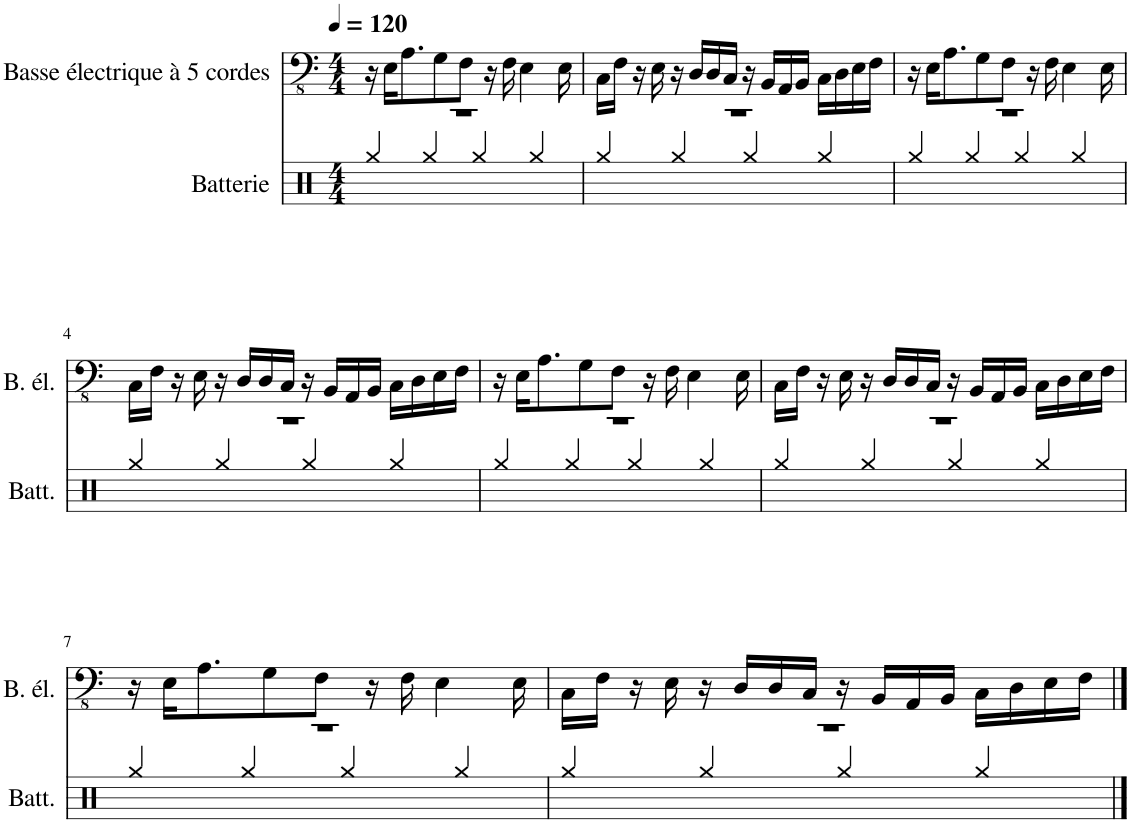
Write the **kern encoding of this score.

**kern	**kern
*part2	*part1
*staff2	*staff1
*I"Batterie	*I"Basse électrique à 5 cordes
*I'Batt.	*I'B. él.
*clefX	*clefFv4
*k[]	*k[]
*M4/4	*M4/4
*MM120	*MM120
=1	=1
*^	*
1r	4Rgg/	16r
.	.	16EE\KL
.	.	8.AA\
.	4Rgg/	.
.	.	8GG\
.	.	8FF\J
.	4Rgg/	.
.	.	16r
.	.	16FF\
.	.	4EE\
.	4Rgg/	.
.	.	16EE\
=2	=2	=2
1r	4Rgg/	16CC\LL
.	.	16FF\JJ
.	.	16r
.	.	16EE\
.	4Rgg/	16r
.	.	16DD/LL
.	.	16DD/
.	.	16CC/JJ
.	4Rgg/	16r
.	.	16BBB/LL
.	.	16AAA/
.	.	16BBB/JJ
.	4Rgg/	16CC\LL
.	.	16DD\
.	.	16EE\
.	.	16FF\JJ
=3	=3	=3
1r	4Rgg/	16r
.	.	16EE\KL
.	.	8.AA\
.	4Rgg/	.
.	.	8GG\
.	.	8FF\J
.	4Rgg/	.
.	.	16r
.	.	16FF\
.	.	4EE\
.	4Rgg/	.
.	.	16EE\
!!LO:LB:g=z
=4	=4	=4
1r	4Rgg/	16CC\LL
.	.	16FF\JJ
.	.	16r
.	.	16EE\
.	4Rgg/	16r
.	.	16DD/LL
.	.	16DD/
.	.	16CC/JJ
.	4Rgg/	16r
.	.	16BBB/LL
.	.	16AAA/
.	.	16BBB/JJ
.	4Rgg/	16CC\LL
.	.	16DD\
.	.	16EE\
.	.	16FF\JJ
=5	=5	=5
1r	4Rgg/	16r
.	.	16EE\KL
.	.	8.AA\
.	4Rgg/	.
.	.	8GG\
.	.	8FF\J
.	4Rgg/	.
.	.	16r
.	.	16FF\
.	.	4EE\
.	4Rgg/	.
.	.	16EE\
=6	=6	=6
1r	4Rgg/	16CC\LL
.	.	16FF\JJ
.	.	16r
.	.	16EE\
.	4Rgg/	16r
.	.	16DD/LL
.	.	16DD/
.	.	16CC/JJ
.	4Rgg/	16r
.	.	16BBB/LL
.	.	16AAA/
.	.	16BBB/JJ
.	4Rgg/	16CC\LL
.	.	16DD\
.	.	16EE\
.	.	16FF\JJ
!!LO:LB:g=z
=7	=7	=7
1r	4Rgg/	16r
.	.	16EE\KL
.	.	8.AA\
.	4Rgg/	.
.	.	8GG\
.	.	8FF\J
.	4Rgg/	.
.	.	16r
.	.	16FF\
.	.	4EE\
.	4Rgg/	.
.	.	16EE\
=8	=8	=8
1r	4Rgg/	16CC\LL
.	.	16FF\JJ
.	.	16r
.	.	16EE\
.	4Rgg/	16r
.	.	16DD/LL
.	.	16DD/
.	.	16CC/JJ
.	4Rgg/	16r
.	.	16BBB/LL
.	.	16AAA/
.	.	16BBB/JJ
.	4Rgg/	16CC\LL
.	.	16DD\
.	.	16EE\
.	.	16FF\JJ
*v	*v	*
==	==
*-	*-
